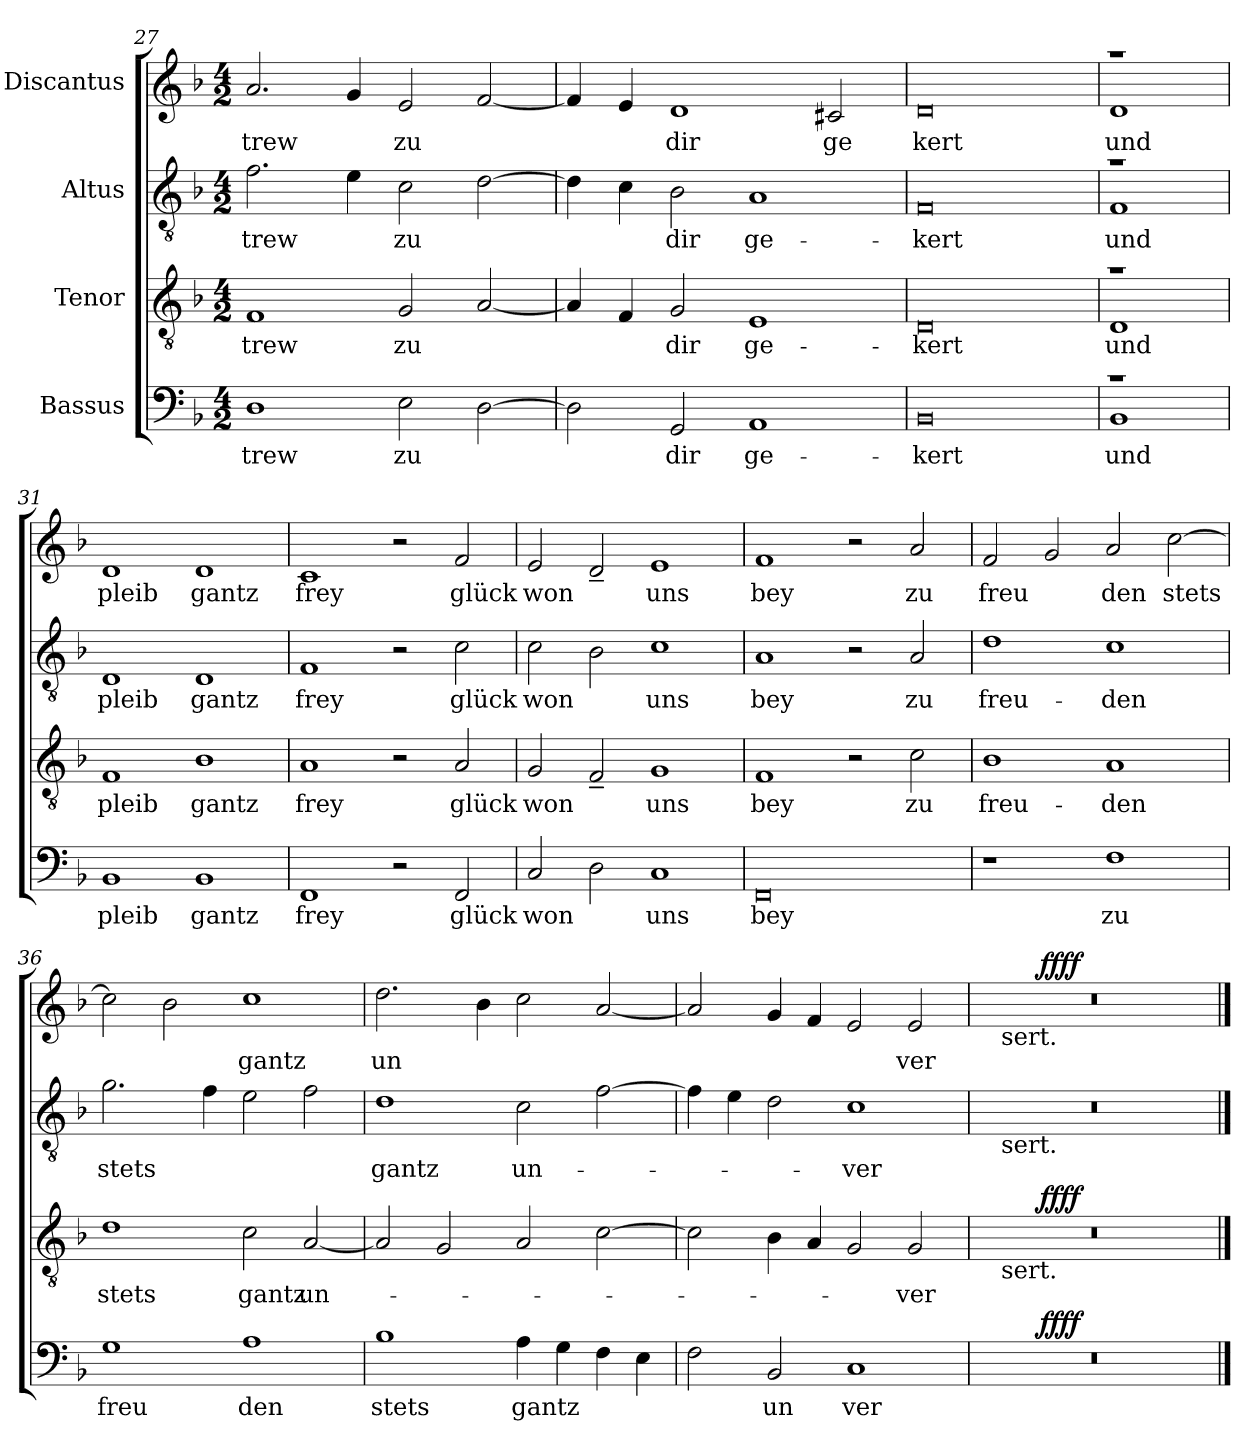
**kern	**text	**dynam	**kern	**text	**dynam	**kern	**text	**kern	**text	**dynam
*part4	*part4	*part4	*part3	*part3	*part3	*part2	*part2	*part1	*part1	*part1
*staff4	*staff4	*staff4	*staff3	*staff3	*staff3	*staff2	*staff2	*staff1	*staff1	*staff1
*I"Bassus	*	*	*I"Tenor	*	*	*I"Altus	*	*I"Discantus	*	*
*clefF4	*	*	*clefGv2	*	*	*clefGv2	*	*clefG2	*	*
*k[b-]	*	*	*k[b-]	*	*	*k[b-]	*	*k[b-]	*	*
*F:	*	*	*F:	*	*	*F:	*	*F:	*	*
*M4/2	*	*	*M4/2	*	*	*M4/2	*	*M4/2	*	*
=27	=27	=27	=27	=27	=27	=27	=27	=27	=27	=27
!	!LO:LY:b	!	!	!LO:LY:b	!	!	!LO:LY:b	!	!LO:LY:b	!
1D	trew	.	1F	trew	.	2.f\	trew	2.a/	trew	.
.	.	.	.	.	.	4e\	.	4g/	.	.
!	!LO:LY:b	!	!	!LO:LY:b	!	!	!LO:LY:b	!	!LO:LY:b	!
2E\	zu	.	2G/	zu	.	2c\	zu	2e/	zu	.
[>2D\	.	.	[<2A/	.	.	[>2d\	.	[<2f/	.	.
=28	=28	=28	=28	=28	=28	=28	=28	=28	=28	=28
2D\]	.	.	4A/]	.	.	4d\]	.	4f/]	.	.
.	.	.	4F/	.	.	4c\	.	4e/	.	.
!	!LO:LY:b	!	!	!LO:LY:b	!	!	!LO:LY:b	!	!LO:LY:b	!
2GG/	dir	.	2G/	dir	.	2B-\	dir	1d	dir	.
!	!LO:LY:b	!	!	!LO:LY:b	!	!	!LO:LY:b	!	!	!
1AA	ge-	.	1E	ge-	.	1A	ge-	.	.	.
!	!	!	!	!	!	!	!	!	!LO:LY:b	!
.	.	.	.	.	.	.	.	2c#/	ge	.
=29	=29	=29	=29	=29	=29	=29	=29	=29	=29	=29
!	!LO:LY:b	!	!	!LO:LY:b	!	!	!LO:LY:b	!	!LO:LY:b	!
0BB-	-kert	.	0D	-kert	.	0F	-kert	0d	kert	.
=30	=30	=30	=30	=30	=30	=30	=30	=30	=30	=30
*^	*	*	*	*	*	*	*	*	*	*
!	!	!LO:LY:b	!	!	!LO:LY:b	!	!	!LO:LY:b	!	!LO:LY:b	!
*	*	*	*	*^	*	*	*^	*	*^	*	*
1rc	1BB-	und	.	1ra	1D	und	.	1ra	1F	und	1raa	1d	und	.
=31	=31	=31	=31	=31	=31	=31	=31	=31	=31	=31	=31	=31	=31	=31
!	!	!LO:LY:b	!	!	!	!LO:LY:b	!	!	!	!LO:LY:b	!	!	!LO:LY:b	!
*v	*v	*	*	*	*	*	*	*v	*v	*	*v	*v	*	*
*	*	*	*v	*v	*	*	*	*	*	*	*
1BB-	pleib	.	1F	pleib	.	1D	pleib	1d	pleib	.
!	!LO:LY:b	!	!	!LO:LY:b	!	!	!LO:LY:b	!	!LO:LY:b	!
1BB-	gantz	.	1B-	gantz	.	1D	gantz	1d	gantz	.
=32	=32	=32	=32	=32	=32	=32	=32	=32	=32	=32
!	!LO:LY:b	!	!	!LO:LY:b	!	!	!LO:LY:b	!	!LO:LY:b	!
1FF	frey	.	1A	frey	.	1F	frey	1c	frey	.
2r	.	.	2r	.	.	2r	.	2r	.	.
!	!LO:LY:b	!	!	!LO:LY:b	!	!	!LO:LY:b	!	!LO:LY:b	!
2FF/	glück	.	2A/	glück	.	2c\	glück	2f/	glück	.
=33	=33	=33	=33	=33	=33	=33	=33	=33	=33	=33
!	!LO:LY:b	!	!	!LO:LY:b	!	!	!LO:LY:b	!	!LO:LY:b	!
2C/	won	.	2G/	won	.	2c\	won	2e/	won	.
2D\	.	.	2F~</	.	.	2B-\	.	2d~</	.	.
!	!LO:LY:b	!	!	!LO:LY:b	!	!	!LO:LY:b	!	!LO:LY:b	!
1C	uns	.	1G	uns	.	1c	uns	1e	uns	.
!!LO:LB:g=z
=34	=34	=34	=34	=34	=34	=34	=34	=34	=34	=34
!	!LO:LY:b	!	!	!LO:LY:b	!	!	!LO:LY:b	!	!LO:LY:b	!
0FF	bey	.	1F	bey	.	1A	bey	1f	bey	.
.	.	.	2r	.	.	2r	.	2r	.	.
!	!	!	!	!LO:LY:b	!	!	!LO:LY:b	!	!LO:LY:b	!
.	.	.	2c\	zu	.	2A/	zu	2a/	zu	.
=35	=35	=35	=35	=35	=35	=35	=35	=35	=35	=35
!	!	!	!	!LO:LY:b	!	!	!LO:LY:b	!	!LO:LY:b	!
1r	.	.	1B-	freu-	.	1d	freu-	2f/	freu	.
.	.	.	.	.	.	.	.	2g/	.	.
!	!LO:LY:b	!	!	!LO:LY:b	!	!	!LO:LY:b	!	!LO:LY:b	!
1F	zu	.	1A	-den	.	1c	-den	2a/	den	.
!	!	!	!	!	!	!	!	!	!LO:LY:b	!
.	.	.	.	.	.	.	.	[>2cc\	stets	.
=36	=36	=36	=36	=36	=36	=36	=36	=36	=36	=36
!	!LO:LY:b	!	!	!LO:LY:b	!	!	!LO:LY:b	!	!	!
1G	freu	.	1d	stets	.	2.g\	stets	2cc\]	.	.
.	.	.	.	.	.	.	.	2b-\	.	.
.	.	.	.	.	.	4f\	.	.	.	.
!	!LO:LY:b	!	!	!LO:LY:b	!	!	!	!	!LO:LY:b	!
1A	den	.	2c\	gantz	.	2e\	.	1cc	gantz	.
!	!	!	!	!LO:LY:b	!	!	!	!	!	!
.	.	.	[<2A/	un-	.	2f\	.	.	.	.
=37	=37	=37	=37	=37	=37	=37	=37	=37	=37	=37
!	!LO:LY:b	!	!	!	!	!	!LO:LY:b	!	!LO:LY:b	!
1B-	stets	.	2A/]	.	.	1d	gantz	2.dd\	un	.
.	.	.	2G/	.	.	.	.	.	.	.
.	.	.	.	.	.	.	.	4b-\	.	.
!	!LO:LY:b	!	!	!	!	!	!LO:LY:b	!	!	!
4A\	gantz	.	2A/	.	.	2c\	un-	2cc\	.	.
4G\	.	.	.	.	.	.	.	.	.	.
4F\	.	.	[>2c\	.	.	[>2f\	.	[<2a/	.	.
4E\	.	.	.	.	.	.	.	.	.	.
=38	=38	=38	=38	=38	=38	=38	=38	=38	=38	=38
2F\	.	.	2c\]	.	.	4f\]	.	2a/]	.	.
.	.	.	.	.	.	4e\	.	.	.	.
!	!LO:LY:b	!	!	!	!	!	!	!	!	!
2BB-/	un	.	4B-\	.	.	2d\	.	4g/	.	.
.	.	.	4A/	.	.	.	.	4f/	.	.
!	!LO:LY:b	!	!	!	!	!	!LO:LY:b	!	!	!
1C	ver	.	2G/	.	.	1c	-ver-	2e/	.	.
!	!	!	!	!LO:LY:b	!	!	!	!	!LO:LY:b	!
.	.	.	2G/	-ver-	.	.	.	2e/	ver	.
=39	=39	=39	=39	=39	=39	=39	=39	=39	=39	=39
*^	*	*	*^	*	*	*^	*	*^	*	*
*	*	*	*	*	*^	*	*	*	*	*	*	*^	*	*
0r	4.ryy	.	.	0r	4.ryy	8ryy	.	.	0r	8ryy	.	0r	4.ryy	8ryy	.	.
!	!	!	!	!	!	!	!	!	!	!	!	!	!	!LO:TX:b:t=sert.	!	!
!	!	!	!	!	!	!	!	!	!	!LO:TX:b:t=sert.	!	!	!	!	!	!
!	!	!	!	!	!	!LO:TX:b:t=sert.	!	!	!	!	!	!	!	!	!	!
.	.	.	.	.	.	1...ryy	.	.	.	1...ryy	.	.	.	1...ryy	.	.
!	!	!	!LO:DY:b	!	!	!	!	!LO:DY:b	!	!	!	!	!	!	!	!LO:DY:b
.	1ryy	.	ffff	.	1ryy	.	.	ffff	.	.	.	.	1ryy	.	.	ffff
.	2ryy	.	.	.	2ryy	.	.	.	.	.	.	.	2ryy	.	.	.
.	8ryy	.	.	.	8ryy	.	.	.	.	.	.	.	8ryy	.	.	.
*v	*v	*	*	*	*	*	*	*	*v	*v	*	*v	*v	*v	*	*
*	*	*	*v	*v	*v	*	*	*	*	*	*	*
==	==	==	==	==	==	==	==	==	==	==
*-	*-	*-	*-	*-	*-	*-	*-	*-	*-	*-
